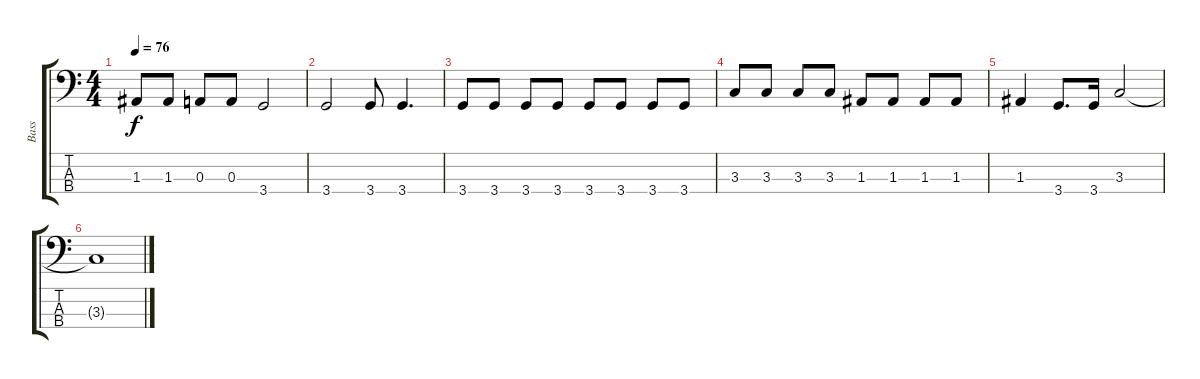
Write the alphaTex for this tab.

\track ("Bass" "Bass") {instrument electricbassfinger}
\staff {score tabs}
\tuning (G2 D2 A1 E1) {hide}
\ts (4 4)
\tempo 76
\clef f4
\ks c
1.3.8{dy f} 1.3.8 0.3.8 0.3.8 3.4.2 |
3.4.2 3.4.8 3.4.4{d} |
3.4.8 3.4.8 3.4.8 3.4.8 3.4.8 3.4.8 3.4.8 3.4.8 |
3.3.8 3.3.8 3.3.8 3.3.8 1.3.8 1.3.8 1.3.8 1.3.8 |
1.3.4 3.4.8{d} 3.4.16 3.3.2 |
3.3{t}.1
